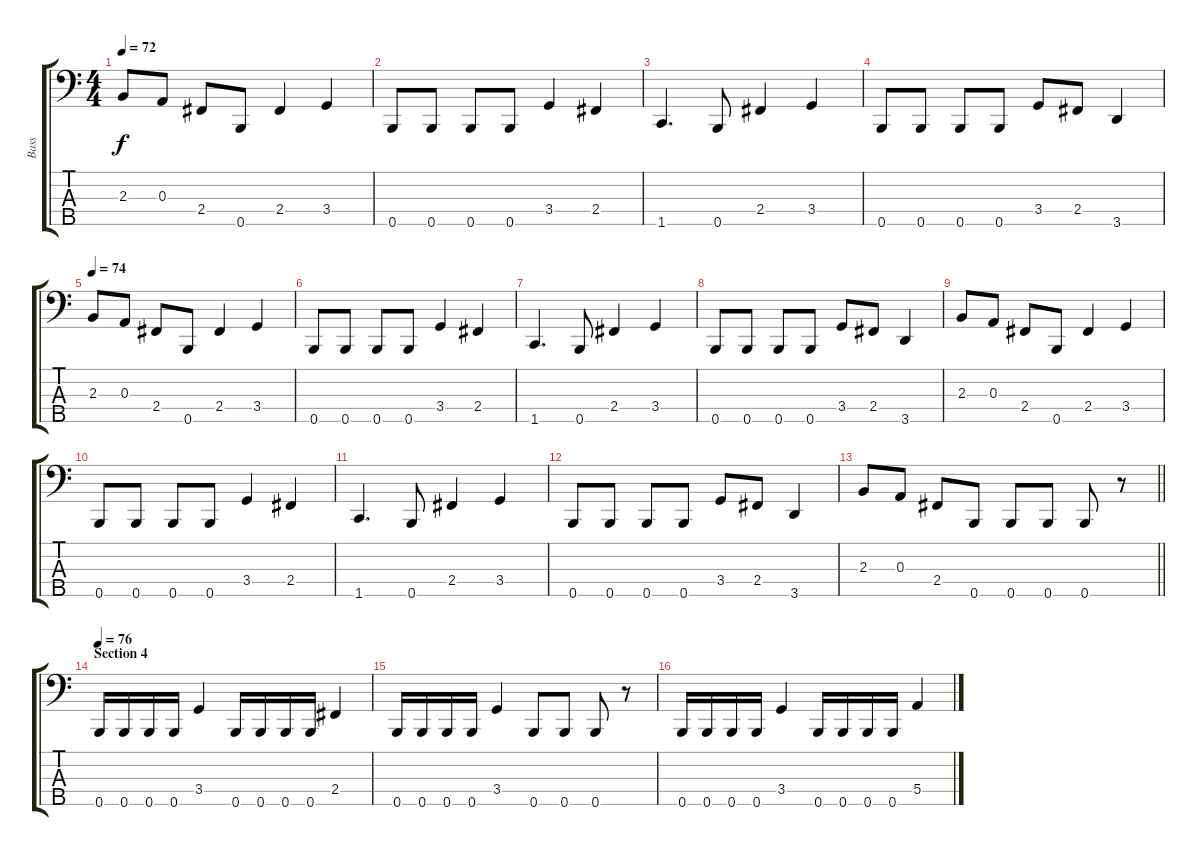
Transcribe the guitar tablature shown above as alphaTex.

\track ("Bass" "Bass") {instrument electricbasspick}
\staff {score tabs}
\tuning (G2 D2 A1 E1 B0) {hide}
\ts (4 4)
\tempo 72
\clef f4
\ks c
2.3.8{dy f} 0.3.8 2.4.8 0.5.8 2.4.4 3.4.4 |
0.5.8 0.5.8 0.5.8 0.5.8 3.4.4 2.4.4 |
1.5.4{d} 0.5.8 2.4.4 3.4.4 |
0.5.8 0.5.8 0.5.8 0.5.8 3.4.8 2.4.8 3.5.4 |
\tempo 74
2.3.8 0.3.8 2.4.8 0.5.8 2.4.4 3.4.4 |
0.5.8 0.5.8 0.5.8 0.5.8 3.4.4 2.4.4 |
1.5.4{d} 0.5.8 2.4.4 3.4.4 |
0.5.8 0.5.8 0.5.8 0.5.8 3.4.8 2.4.8 3.5.4 |
2.3.8 0.3.8 2.4.8 0.5.8 2.4.4 3.4.4 |
0.5.8 0.5.8 0.5.8 0.5.8 3.4.4 2.4.4 |
1.5.4{d} 0.5.8 2.4.4 3.4.4 |
0.5.8 0.5.8 0.5.8 0.5.8 3.4.8 2.4.8 3.5.4 |
\barLineRight lightlight
2.3.8 0.3.8 2.4.8 0.5.8 0.5.8 0.5.8 0.5.8 r.8 |
\section ("" "Section 4")
\tempo 76
0.5.16 0.5.16 0.5.16 0.5.16 3.4.4 0.5.16 0.5.16 0.5.16 0.5.16 2.4.4 |
0.5.16 0.5.16 0.5.16 0.5.16 3.4.4 0.5.8 0.5.8 0.5.8 r.8 |
0.5.16 0.5.16 0.5.16 0.5.16 3.4.4 0.5.16 0.5.16 0.5.16 0.5.16 5.4.4
